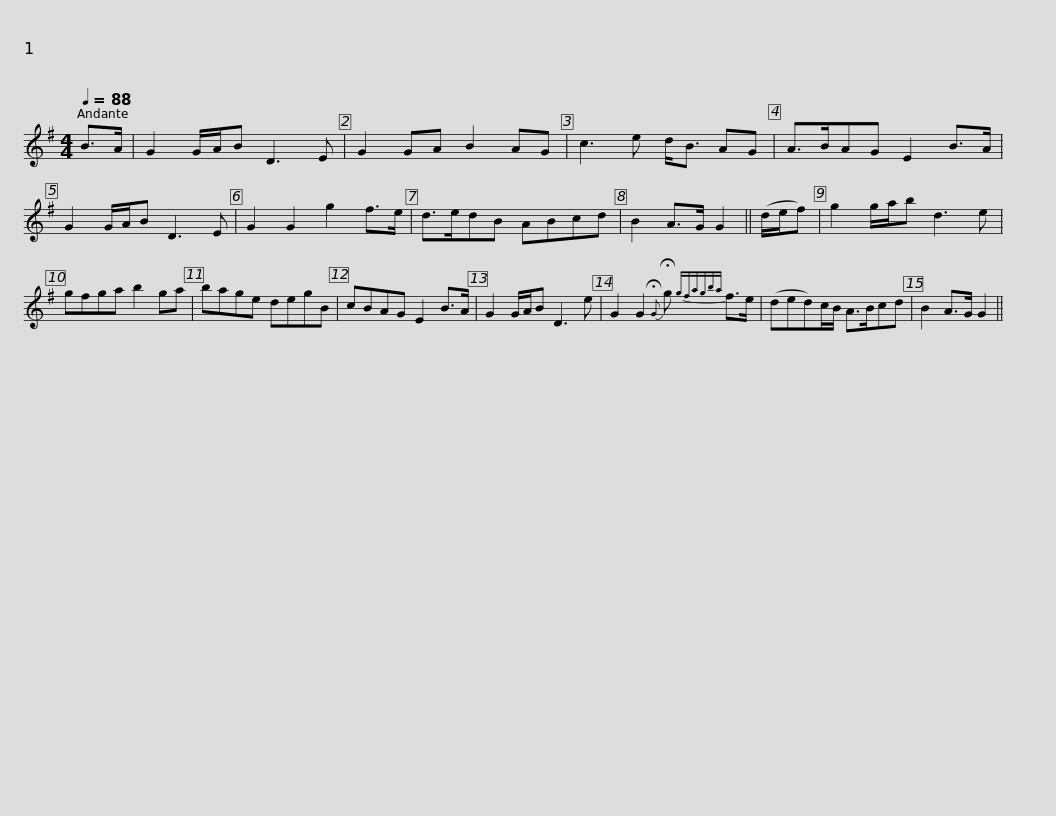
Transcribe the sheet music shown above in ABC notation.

X:1
L:1/8
Q:1/4=88
M:4/4
I:linebreak $
K:G
V:1 treble
V:1
 B>A | G2 G/A/B D3 E | G2 GA B2 AG | c3 e d<B AG | A>BAG E2 B>A | %5
 G2 G/A/B D3 E | G2 G2 g2 f>e |$ d>edB ABcd | B2 A>G G2 || (d/e/f) | %10
 g2 g/a/b d3 e | gfga b2 ga | bage degB |$ cBAG E2 B>A | G2 G/A/B D3 e | %15
 G2 G2{!fermata!G} !fermata!g{gfagba} f>e | (ded)c/B/ A>Bcd | B2 A>G G2 || %18
